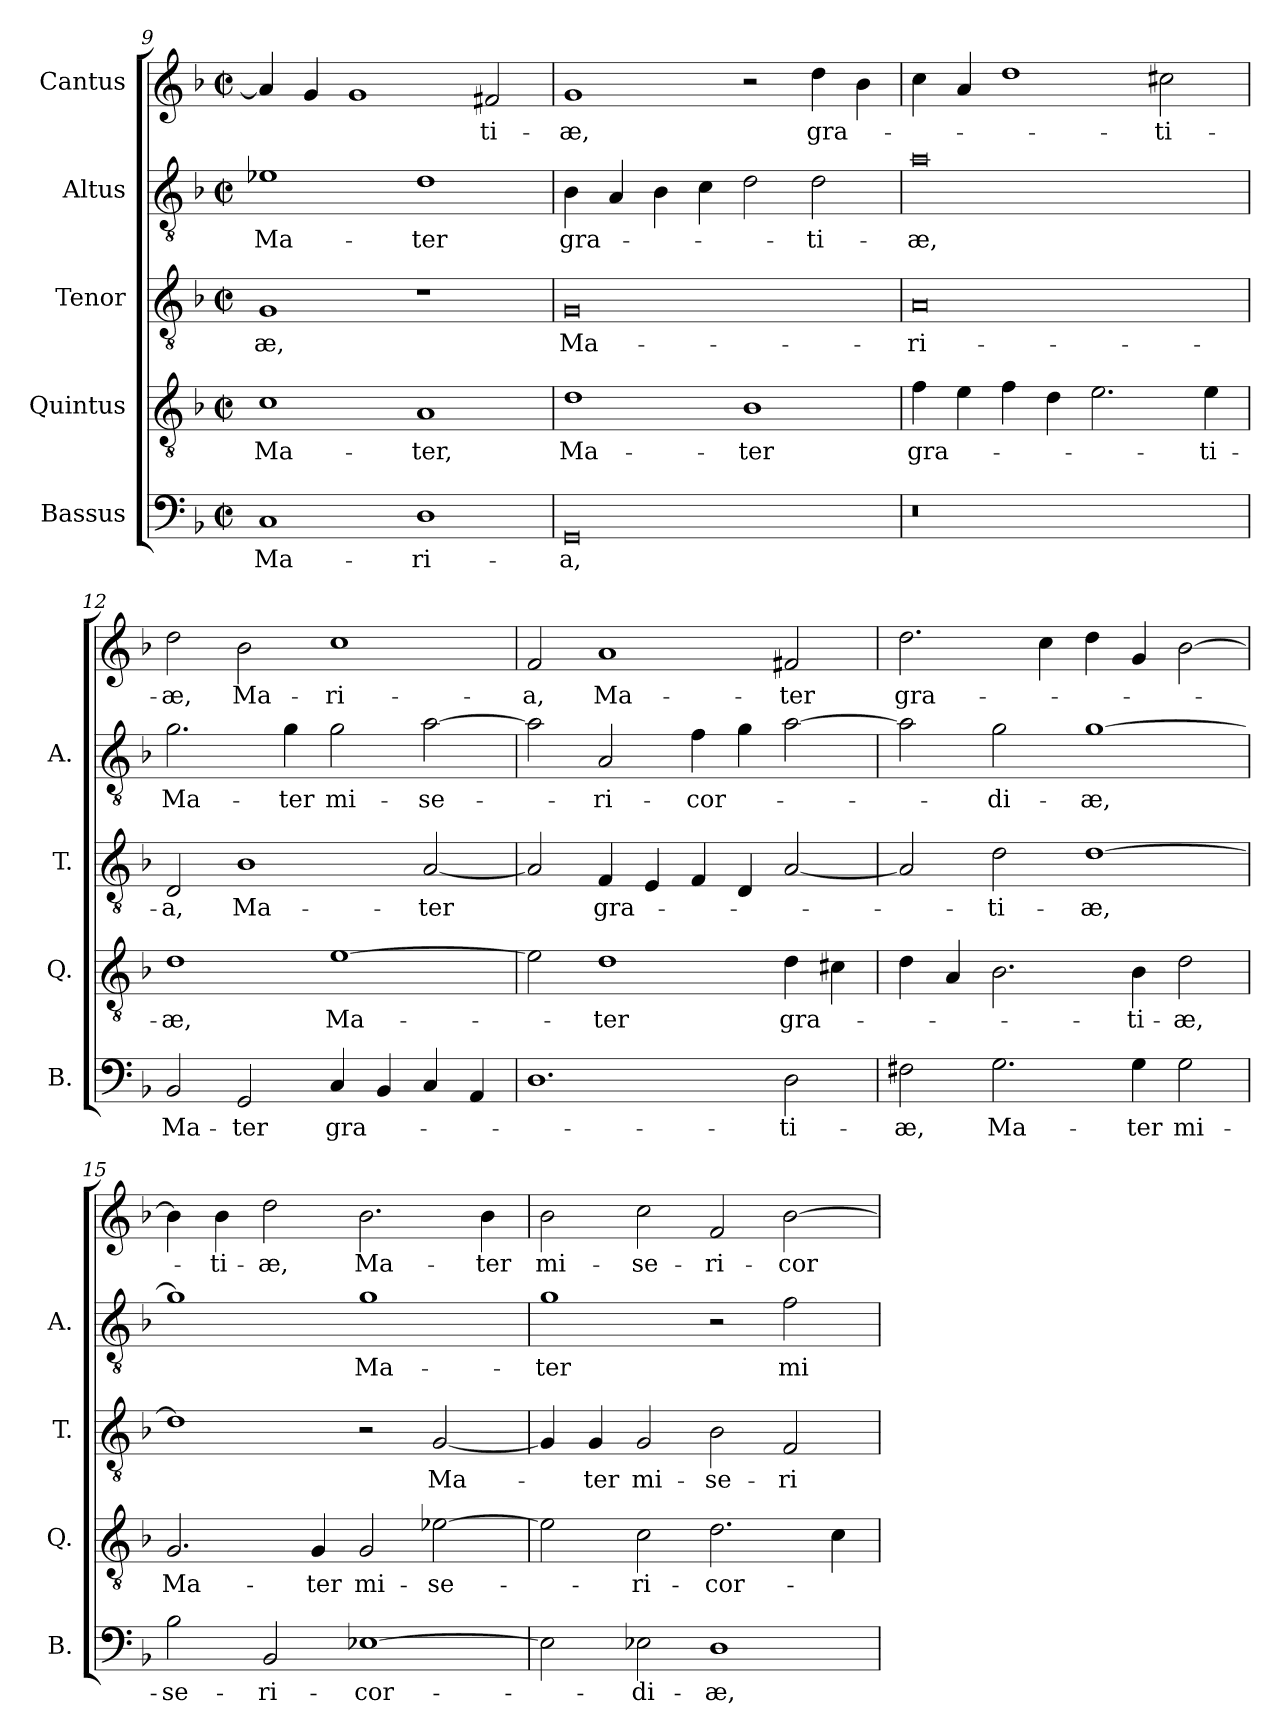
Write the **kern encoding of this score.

**kern	**text	**kern	**text	**kern	**text	**kern	**text	**kern	**text
*part5	*part5	*part4	*part4	*part3	*part3	*part2	*part2	*part1	*part1
*staff5	*staff5	*staff4	*staff4	*staff3	*staff3	*staff2	*staff2	*staff1	*staff1
*I"Bassus	*	*I"Quintus	*	*I"Tenor	*	*I"Altus	*	*I"Cantus	*
*I'B.	*	*I'Q.	*	*I'T.	*	*I'A.	*	*	*
*clefF4	*	*clefGv2	*	*clefGv2	*	*clefGv2	*	*clefG2	*
*k[b-]	*	*k[b-]	*	*k[b-]	*	*k[b-]	*	*k[b-]	*
*F:	*	*F:	*	*F:	*	*F:	*	*F:	*
*M2/2	*	*M2/2	*	*M2/2	*	*M2/2	*	*M2/2	*
*met(c|)	*	*met(c|)	*	*met(c|)	*	*met(c|)	*	*met(c|)	*
=9	=9	=9	=9	=9	=9	=9	=9	=9	=9
1C/	Ma-	1c\	Ma-	1G/	-æ,	1e-X\	Ma-	4a/]	.
.	.	.	.	.	.	.	.	4g/	.
.	.	.	.	.	.	.	.	1g/	.
1D\	-ri-	1A/	-ter,	1r	.	1d\	-ter	.	.
.	.	.	.	.	.	.	.	2f#X/	-ti-
=10	=10	=10	=10	=10	=10	=10	=10	=10	=10
0GG/	-a,	1d\	Ma-	0G/	Ma-	4B-\	gra-	1g/	-æ,
.	.	.	.	.	.	4A/	.	.	.
.	.	.	.	.	.	4B-\	.	.	.
.	.	.	.	.	.	4c\	.	.	.
.	.	1B-\	-ter	.	.	2d\	.	2r	.
.	.	.	.	.	.	2d\	-ti-	4dd\	gra-
.	.	.	.	.	.	.	.	4b-\	.
=11	=11	=11	=11	=11	=11	=11	=11	=11	=11
!LO:N:vis=0	!	!	!	!	!	!	!	!	!
1r	.	4f\	gra-	0A/	-ri-	0a\	-æ,	4cc\	.
.	.	4e\	.	.	.	.	.	4a/	.
.	.	4f\	.	.	.	.	.	1dd\	.
.	.	4d\	.	.	.	.	.	.	.
1ryy	.	2.e\	.	.	.	.	.	.	.
.	.	.	.	.	.	.	.	2cc#X\	-ti-
.	.	4e\	-ti-	.	.	.	.	.	.
=12	=12	=12	=12	=12	=12	=12	=12	=12	=12
2BB-/	Ma-	1d\	-æ,	2D/	-a,	2.g\	Ma-	2dd\	-æ,
2GG/	-ter	.	.	1B-\	Ma-	.	.	2b-\	Ma-
.	.	.	.	.	.	4g\	-ter	.	.
4C/	gra-	[1e\	Ma-	.	.	2g\	mi-	1cc\	-ri-
4BB-/	.	.	.	.	.	.	.	.	.
4C/	.	.	.	[2A/	-ter	[2a\	-se-	.	.
4AA/	.	.	.	.	.	.	.	.	.
=13	=13	=13	=13	=13	=13	=13	=13	=13	=13
1.D\	.	2e\]	.	2A/]	.	2a\]	.	2f/	-a,
.	.	1d\	-ter	4F/	gra-	2A/	-ri-	1a/	Ma-
.	.	.	.	4E/	.	.	.	.	.
.	.	.	.	4F/	.	4f\	-cor-	.	.
.	.	.	.	4D/	.	4g\	.	.	.
2D\	-ti-	4d\	gra-	[2A/	.	[2a\	.	2f#X/	-ter
.	.	4c#X\	.	.	.	.	.	.	.
=14	=14	=14	=14	=14	=14	=14	=14	=14	=14
2F#X\	-æ,	4d\	.	2A/]	.	2a\]	.	2.dd\	gra-
.	.	4A/	.	.	.	.	.	.	.
2.G\	Ma-	2.B-\	.	2d\	-ti-	2g\	-di-	.	.
.	.	.	.	.	.	.	.	4cc\	.
.	.	.	.	[1d\	-æ,	[1g\	-æ,	4dd\	.
4G\	-ter	4B-\	-ti-	.	.	.	.	4g/	.
2G\	mi-	2d\	-æ,	.	.	.	.	[2b-\	.
=15	=15	=15	=15	=15	=15	=15	=15	=15	=15
2B-\	-se-	2.G/	Ma-	1d\]	.	1g\]	.	4b-\]	.
.	.	.	.	.	.	.	.	4b-\	-ti-
2BB-/	-ri-	.	.	.	.	.	.	2dd\	-æ,
.	.	4G/	-ter	.	.	.	.	.	.
[1E-X\	-cor-	2G/	mi-	2r	.	1g\	Ma-	2.b-\	Ma-
.	.	[2e-X\	-se-	[2G/	Ma-	.	.	.	.
.	.	.	.	.	.	.	.	4b-\	-ter
=16	=16	=16	=16	=16	=16	=16	=16	=16	=16
2E-\]	.	2e-\]	.	4G/]	.	1g\	-ter	2b-\	mi-
.	.	.	.	4G/	-ter	.	.	.	.
2E-X\	-di-	2c\	-ri-	2G/	mi-	.	.	2cc\	-se-
1D\	-æ,	2.d\	-cor-	2B-\	-se-	2r	.	2f/	-ri-
.	.	.	.	2F/	-ri-	2f\	mi-	[2b-\	-cor-
.	.	4c\	.	.	.	.	.	.	.
=	=	=	=	=	=	=	=	=	=
*-	*-	*-	*-	*-	*-	*-	*-	*-	*-
